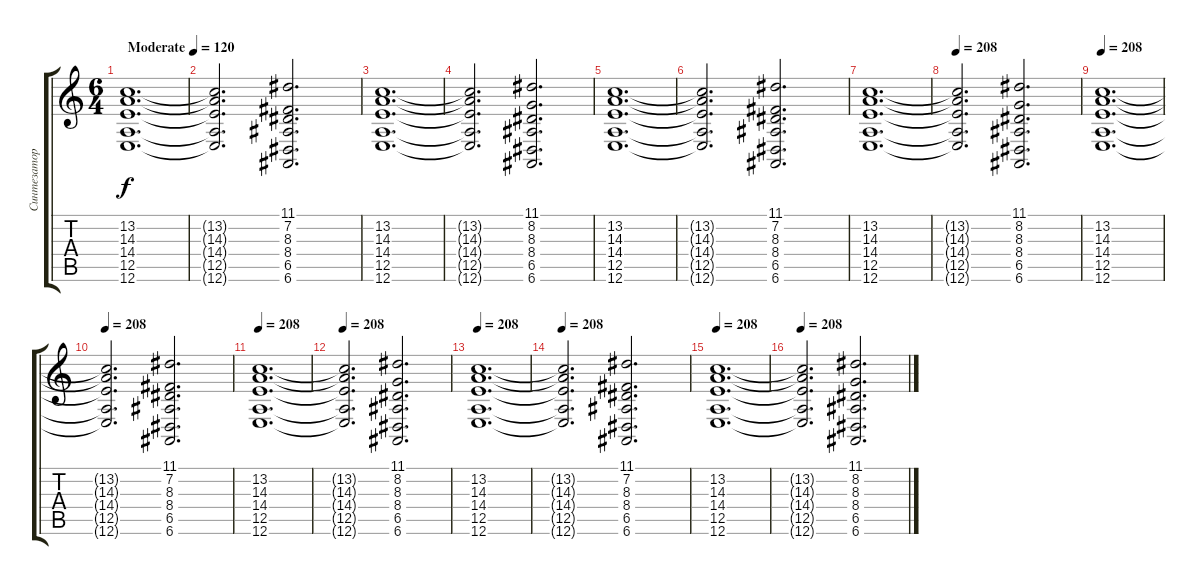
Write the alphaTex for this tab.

\track ("Синтезатор 4 (Мустис)" "Синтезатор") {instrument choiraahs}
\staff {score tabs}
\tuning (E4 B3 G3 D3 A2 E2) {hide}
\ts (6 4)
\tempo (120 "Moderate")
\clef g2
\ks c
(13.2 14.3 14.4 12.5 12.6).1{d dy f instrument choiraahs} |
(13.2{t} 14.3{t} 14.4{t} 12.5{t} 12.6{t}).2{d} (11.1 7.2 8.3 8.4 6.5 6.6).2{d} |
(13.2 14.3 14.4 12.5 12.6).1{d} |
(13.2{t} 14.3{t} 14.4{t} 12.5{t} 12.6{t}).2{d} (11.1 8.2 8.3 8.4 6.5 6.6).2{d} |
(13.2 14.3 14.4 12.5 12.6).1{d} |
(13.2{t} 14.3{t} 14.4{t} 12.5{t} 12.6{t}).2{d} (11.1 7.2 8.3 8.4 6.5 6.6).2{d} |
(13.2 14.3 14.4 12.5 12.6).1{d} |
\tempo 208
(13.2{t} 14.3{t} 14.4{t} 12.5{t} 12.6{t}).2{d} (11.1 8.2 8.3 8.4 6.5 6.6).2{d} |
\tempo 208
(13.2 14.3 14.4 12.5 12.6).1{d} |
\tempo 208
(13.2{t} 14.3{t} 14.4{t} 12.5{t} 12.6{t}).2{d} (11.1 7.2 8.3 8.4 6.5 6.6).2{d} |
\tempo 208
(13.2 14.3 14.4 12.5 12.6).1{d} |
\tempo 208
(13.2{t} 14.3{t} 14.4{t} 12.5{t} 12.6{t}).2{d} (11.1 8.2 8.3 8.4 6.5 6.6).2{d} |
\tempo 208
(13.2 14.3 14.4 12.5 12.6).1{d} |
\tempo 208
(13.2{t} 14.3{t} 14.4{t} 12.5{t} 12.6{t}).2{d} (11.1 7.2 8.3 8.4 6.5 6.6).2{d} |
\tempo 208
(13.2 14.3 14.4 12.5 12.6).1{d} |
\tempo 208
(13.2{t} 14.3{t} 14.4{t} 12.5{t} 12.6{t}).2{d} (11.1 8.2 8.3 8.4 6.5 6.6).2{d}
